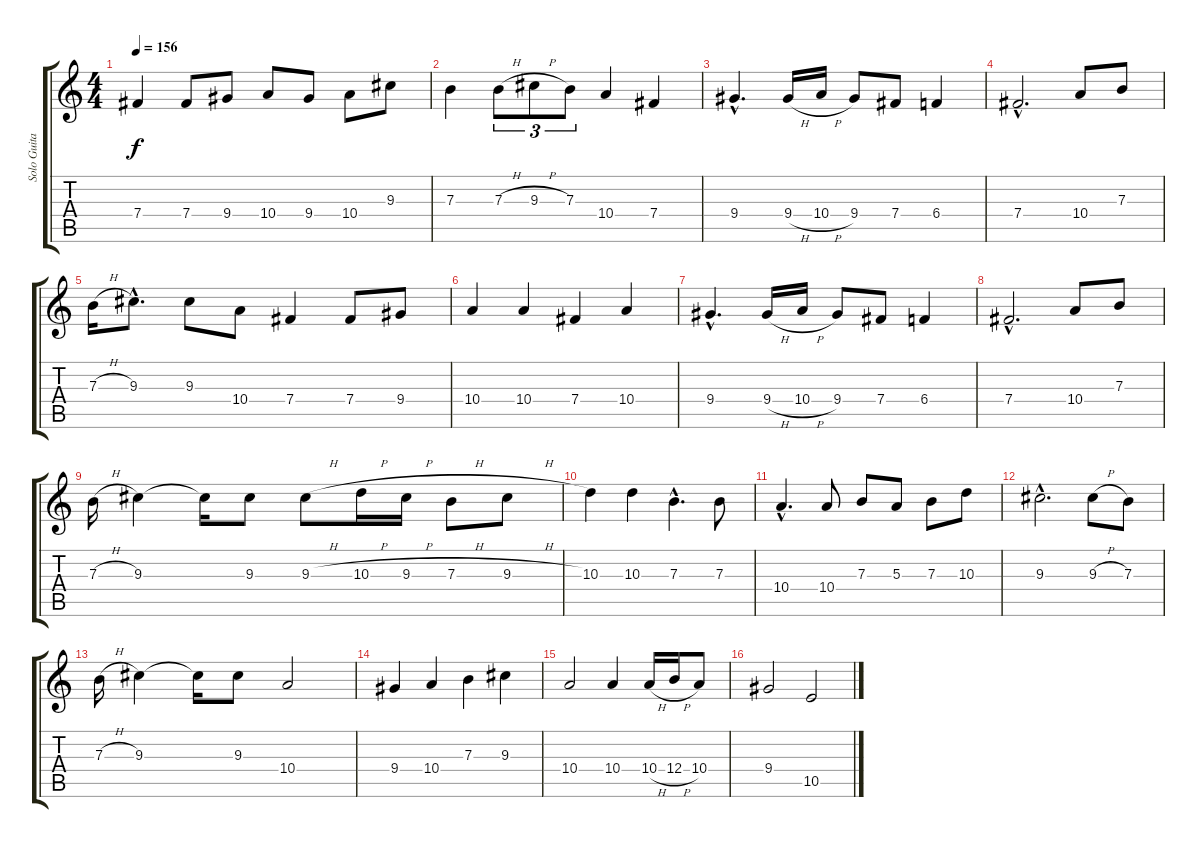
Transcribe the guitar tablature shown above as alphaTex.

\track ("Solo Guitar 1" "Solo Guita") {instrument acousticguitarsteel}
\staff {score tabs}
\tuning (Db4 Ab3 E3 B2 Gb2 B1) {hide}
\ts (4 4)
\tempo 156
\clef g2
\ks c
7.4.4{dy f} 7.4.8 9.4.8 10.4.8 9.4.8 10.4.8 9.3.8 |
7.3.4 7.3{h}.8{tu (3 2)} 9.3{h}.8{tu (3 2)} 7.3.8{tu (3 2)} 10.4.4 7.4.4 |
9.4{hac}.4{d} 9.4{h}.16 10.4{h}.16 9.4.8 7.4.8 6.4.4 |
7.4{hac}.2{d} 10.4.8{balance 16} 7.3.8 |
7.3{h}.16 9.3{hac}.8{d} 9.3.8 10.4.8 7.4.4 7.4.8 9.4.8 |
10.4.4 10.4.4 7.4.4 10.4.4 |
9.4{hac}.4{d} 9.4{h}.16 10.4{h}.16 9.4.8 7.4.8 6.4.4 |
7.4{hac}.2{d} 10.4.8{balance 8} 7.3.8 |
7.3{h}.16 9.3.4 9.3{t}.16 9.3.8 9.3{h}.8 10.3{h}.16 9.3{h}.16 7.3{h}.8 9.3{h}.8 |
10.3.4 10.3.4 7.3{hac}.4{d} 7.3.8 |
10.4{hac}.4{d balance 16} 10.4.8 7.3.8 5.3.8 7.3.8 10.3.8 |
9.3{hac}.2{d} 9.3{h}.8{balance 8} 7.3.8 |
7.3{h}.16 9.3.4 9.3{t}.16 9.3.8 10.4.2 |
9.4.4 10.4.4 7.3.4 9.3.4 |
10.4.2 10.4.4 10.4{h}.16 12.4{h}.16 10.4.8 |
9.4.2 10.5.2
